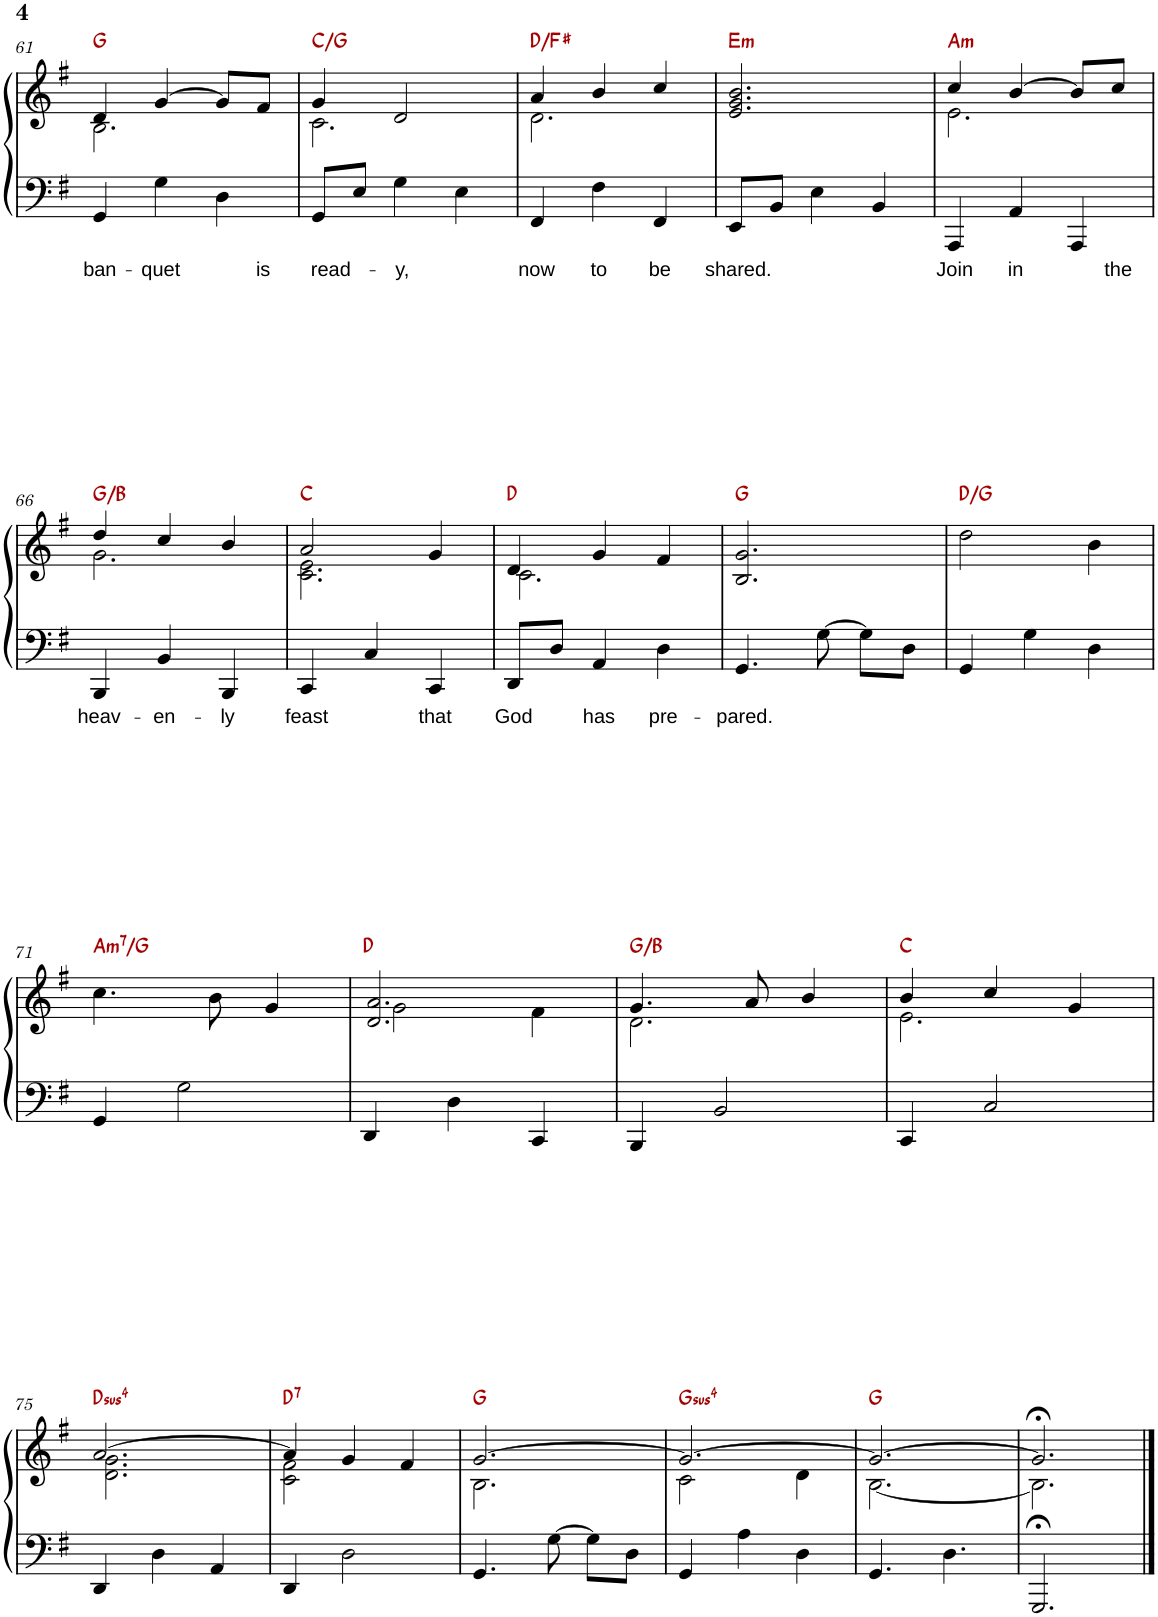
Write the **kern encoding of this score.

**kern	**text	**kern	**harte
*part1	*part1	*part1	*part1
*staff2	*staff2	*staff1	*
*I"Piano	*	*	*
*I'Pno.	*	*	*
!!LO:PB:g=z
*clefF4	*	*clefG2	*
*k[f#]	*	*k[f#]	*
*M3/4	*	*M3/4	*
=61	=61	=61	=61
!	!LO:LY:b	!	!
*^	*	*^	*
4GG/	8ryy	ban-	4d/	2.B\	G:maj
!	!	!LO:LY:b	!	!	!
*v	*v	*	*	*	*
4G\	-quet	[4g/	.	.
4D\	.	8g/L]	.	.
*^	*	*	*	*
!	!	!LO:LY:b	!	!	!
.	8D	is	8f#/J	.	.
=62	=62	=62	=62	=62	=62
!	!	!LO:LY:b	!	!	!
*v	*v	*	*	*	*
8GG/L	read-	4g/	2.c\	C:maj/5
8E/J	.	.	.	.
!	!LO:LY:b	!	!	!
4G\	-y,	2d/	.	.
4E\	.	.	.	.
=63	=63	=63	=63	=63
!	!LO:LY:b	!	!	!
4FF#/	now	4a/	2.d\	D:maj/3
!	!LO:LY:b	!	!	!
4F#\	to	4b/	.	.
!	!LO:LY:b	!	!	!
4FF#/	be	4cc/	.	.
*	*	*v	*v	*
=64	=64	=64	=64
!	!LO:LY:b	!	!LO:H:kt=m
8EE/L	shared.	2.e/ 2.g/ 2.b/	E:min
8BB/J	.	.	.
4E\	.	.	.
4BB/	.	.	.
=65	=65	=65	=65
!	!LO:LY:b	!	!LO:H:kt=m
*^	*	*^	*
4AAA/	8ryy	Join	4cc/	2.e\	A:min
!	!	!LO:LY:b	!	!	!
*v	*v	*	*	*	*
4AA/	in	[4b/	.	.
4AAA/	.	8b/L]	.	.
*^	*	*	*	*
!	!	!LO:LY:b	!	!	!
.	8D	the	8cc/J	.	.
!!LO:LB:g=z	!!
=66	=66	=66	=66	=66	=66
!	!	!LO:LY:b	!	!	!
*v	*v	*	*	*	*
4BBB/	heav-	4dd/	2.g\	G:maj/3
!	!LO:LY:b	!	!	!
4BB/	-en-	4cc/	.	.
!	!LO:LY:b	!	!	!
4BBB/	-ly	4b/	.	.
=67	=67	=67	=67	=67
!	!LO:LY:b	!	!	!
4CC/	feast	2a/	2.c\ 2.e\	C:maj
4C/	.	.	.	.
!	!LO:LY:b	!	!	!
4CC/	that	4g/	.	.
=68	=68	=68	=68	=68
!	!LO:LY:b	!	!	!
8DD/L	God	4d/	2.c\	D:maj
8D/J	.	.	.	.
!	!LO:LY:b	!	!	!
4AA/	has	4g/	.	.
!	!LO:LY:b	!	!	!
4D\	pre-	4f#/	.	.
*	*	*v	*v	*
=69	=69	=69	=69
!	!LO:LY:b	!	!
4.GG/	-pared.	2.B/ 2.g/	G:maj
[8G\	.	.	.
8G\L]	.	.	.
8D\J	.	.	.
=70	=70	=70	=70
4GG/	.	2dd\	D:maj/4
4G\	.	.	.
4D\	.	4b\	.
!!LO:LB:g=z
=71	=71	=71	=71
!	!	!	!LO:H:kt=m7
4GG/	.	4.cc\	A:min7/b7
2G\	.	.	.
.	.	8b\	.
.	.	4g/	.
=72	=72	=72	=72
*	*	*^	*
4DD/	.	2.d/ 2.a/	2g\	D:maj
4D\	.	.	.	.
4CC/	.	.	4f#\	.
=73	=73	=73	=73	=73
4BBB/	.	4.g/	2.d\	G:maj/3
2BB/	.	.	.	.
.	.	8a/	.	.
.	.	4b/	.	.
=74	=74	=74	=74	=74
4CC/	.	4b/	2.e\	C:maj
2C/	.	4cc/	.	.
.	.	4g/	.	.
!!LO:LB:g=z	!!
=75	=75	=75	=75	=75
!	!	!	!	!LO:H:kt=4
4DD/	.	[2.a/	2.d\ 2.g\	D:sus4
4D\	.	.	.	.
4AA/	.	.	.	.
=76	=76	=76	=76	=76
!	!	!	!	!LO:H:kt=7
4DD/	.	4a/]	2c\ 2f#\	D:7
2D\	.	4g/	.	.
.	.	4f#/	4ryy	.
=77	=77	=77	=77	=77
4.GG/	.	[2.g/	2.B\	G:maj
[8G\	.	.	.	.
8G\L]	.	.	.	.
8D\J	.	.	.	.
=78	=78	=78	=78	=78
!	!	!	!	!LO:H:kt=4
4GG/	.	2.g/_	2c\	G:sus4
4A\	.	.	.	.
4D\	.	.	4d\	.
=79	=79	=79	=79	=79
4.GG/	.	2.g/_	[2.B\	G:maj
4.D\	.	.	.	.
=80	=80	=80	=80	=80
2.GGG;</	.	2.g;</]	2.B\]	.
*	*	*v	*v	*
==	==	==	==
*-	*-	*-	*-
